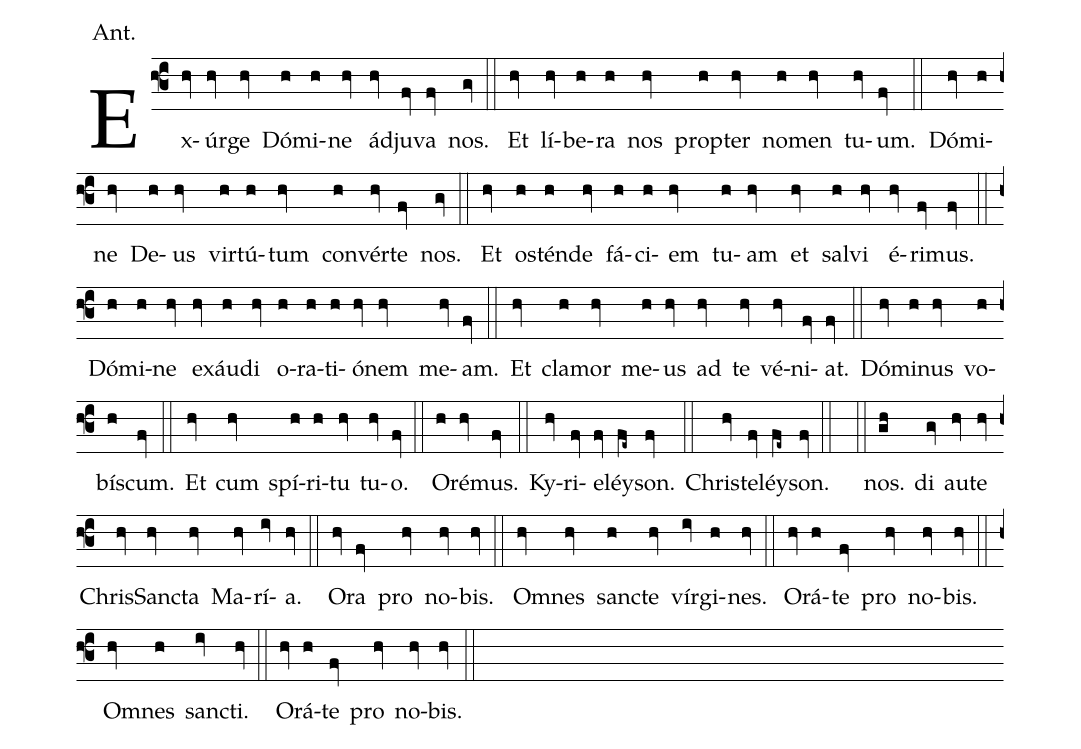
annotation: Ant.;
%%
(f3) Ex(hv)úr(hv)ge(hv) Dó(h)mi(h)ne(hv) ád(hv)ju(fv)va(fv) nos.(gv) (::)
Et(hv) lí(hv)be(h)ra(h) nos(hv) prop(h)ter(hv) no(h)men(hv) tu(hv)um.(fv) (::)
Dó(hv)mi(h)ne(hv) De(h)us(hv) vir(h)tú(h)tum(hv) con(h)vér(hv)te(fv) nos.(gv) (::)
Et(hv) os(h)tén(h)de(hv) fá(h)ci(h)em(hv) tu(h)am(hv) et(hv) sal(h)vi(hv) é(hv)ri(fv)mus.(fv) (::)
Dó(h)mi(h)ne(hv) ex(hv)áu(h)di(hv) o(h)ra(h)ti(h)ó(hv)nem(hv) me(hv)am.(fv) (::)
Et(hv) cla(h)mor(hv) me(h)us(hv) ad(hv) te(hv) vé(hv)ni(fv)at.(fv) (::)
Dó(hv)mi(h)nus(hv) vo(h)bís(h)cum.(fv) (::)
Et(hv) cum(hv) spí(h)ri(h)tu(hv) tu(hv)o.(fv) (::)
O(h)ré(hv)mus.(fv) (::)
Ky(hv)ri(fv)e(fv)léy(fe~)son.(fv) (::)
Chris(hv)te(fv)léy(fe~)son.(fv) (::)
(::)
nos.(gh) di(gv) au(hv)te(hv) Chris(hv)Sanc(hv)ta(hv) Ma(hv)rí(iv)a.(hv) (::)
O(hv)ra(fv) pro(hv) no(hv)bis.(hv) (::)
Om(hv)nes(hv) sanc(h)te(hv) vír(iv)gi(h)nes.(hv) (::)
O(hv)rá(h)te(fv) pro(hv) no(hv)bis.(hv) (::)
Om(hv)nes(h) sanc(iv)ti.(hv) (::)
O(hv)rá(h)te(fv) pro(hv) no(hv)bis.(hv) (::)
